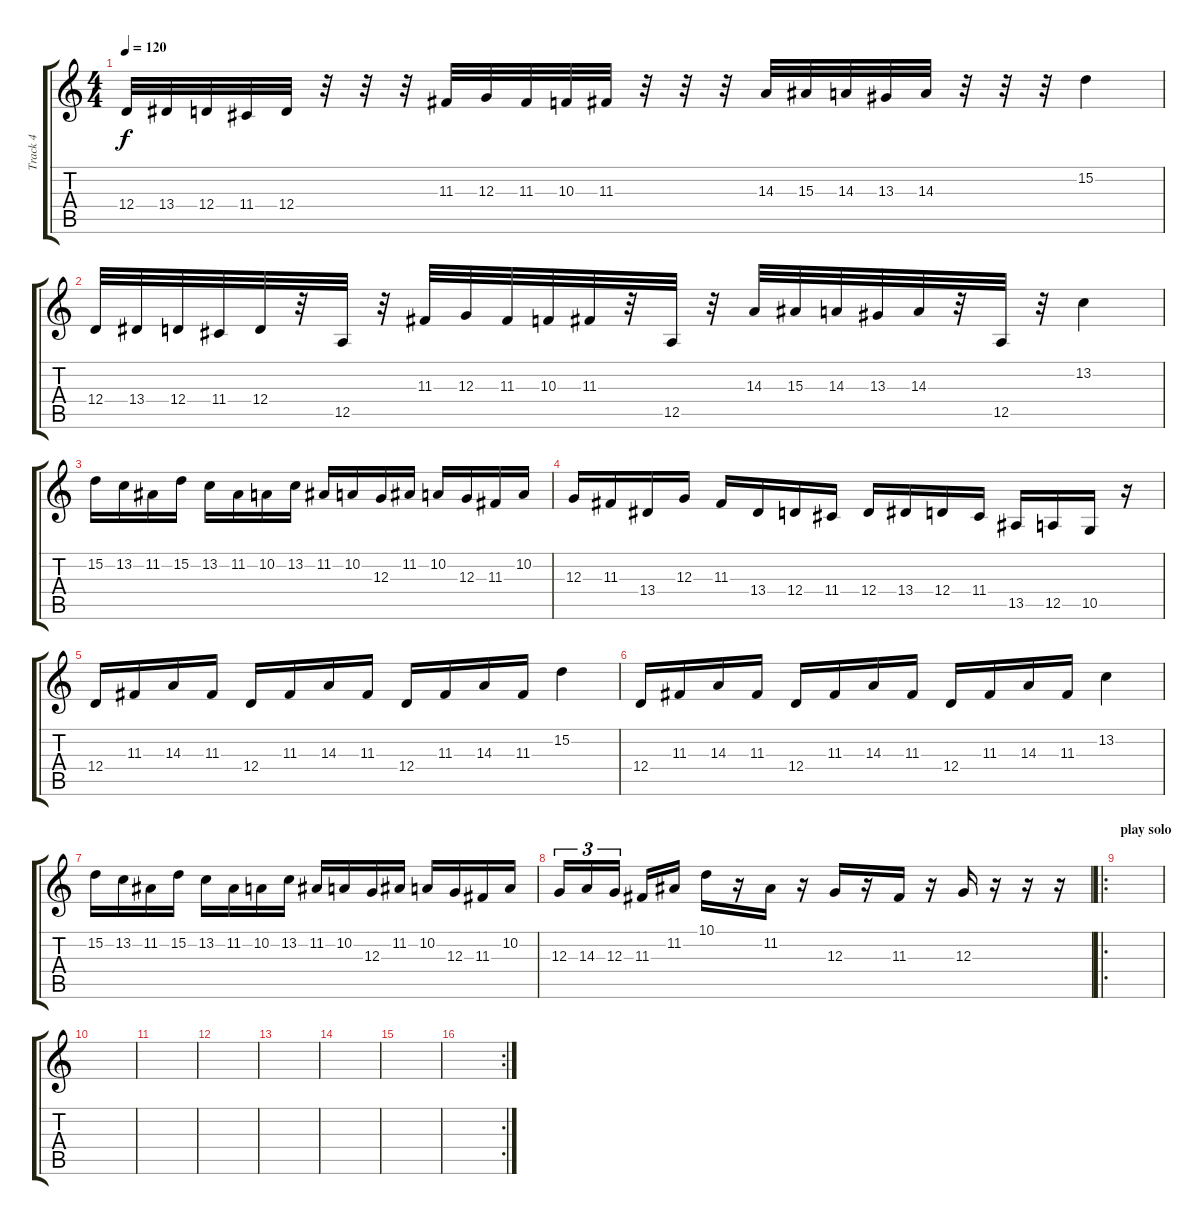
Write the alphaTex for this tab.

\track ("Track 4" "Track 4") {instrument percussiveorgan}
\staff {score tabs}
\tuning (E4 B3 G3 D3 A2 E2) {hide}
\ts (4 4)
\tempo 120
\clef g2
\ks c
12.4.32{dy f} 13.4.32 12.4.32 11.4.32 12.4.32 r.32 r.32 r.32 11.3.32 12.3.32 11.3.32 10.3.32 11.3.32 r.32 r.32 r.32 14.3.32 15.3.32 14.3.32 13.3.32 14.3.32 r.32 r.32 r.32 15.2.4 |
12.4.32 13.4.32 12.4.32 11.4.32 12.4.32 r.32 12.5.32 r.32 11.3.32 12.3.32 11.3.32 10.3.32 11.3.32 r.32 12.5.32 r.32 14.3.32 15.3.32 14.3.32 13.3.32 14.3.32 r.32 12.5.32 r.32 13.2.4 |
15.2.16 13.2.16 11.2.16 15.2.16 13.2.16 11.2.16 10.2.16 13.2.16 11.2.16 10.2.16 12.3.16 11.2.16 10.2.16 12.3.16 11.3.16 10.2.16 |
12.3.16 11.3.16 13.4.16 12.3.16 11.3.16 13.4.16 12.4.16 11.4.16 12.4.16 13.4.16 12.4.16 11.4.16 13.5.16 12.5.16 10.5.16 r.16 |
12.4.16 11.3.16 14.3.16 11.3.16 12.4.16 11.3.16 14.3.16 11.3.16 12.4.16 11.3.16 14.3.16 11.3.16 15.2.4 |
12.4.16 11.3.16 14.3.16 11.3.16 12.4.16 11.3.16 14.3.16 11.3.16 12.4.16 11.3.16 14.3.16 11.3.16 13.2.4 |
15.2.16 13.2.16 11.2.16 15.2.16 13.2.16 11.2.16 10.2.16 13.2.16 11.2.16 10.2.16 12.3.16 11.2.16 10.2.16 12.3.16 11.3.16 10.2.16 |
12.3.16{tu (3 2)} 14.3.16{tu (3 2)} 12.3.16{tu (3 2)} 11.3.16 11.2.16 10.1.16 r.16 11.2.16 r.16 12.3.16 r.16 11.3.16 r.16 12.3.16 r.16 r.16 r.16 |
\ro
\section ("" "play solo")
|
|
|
|
|
|
|
\rc 2
